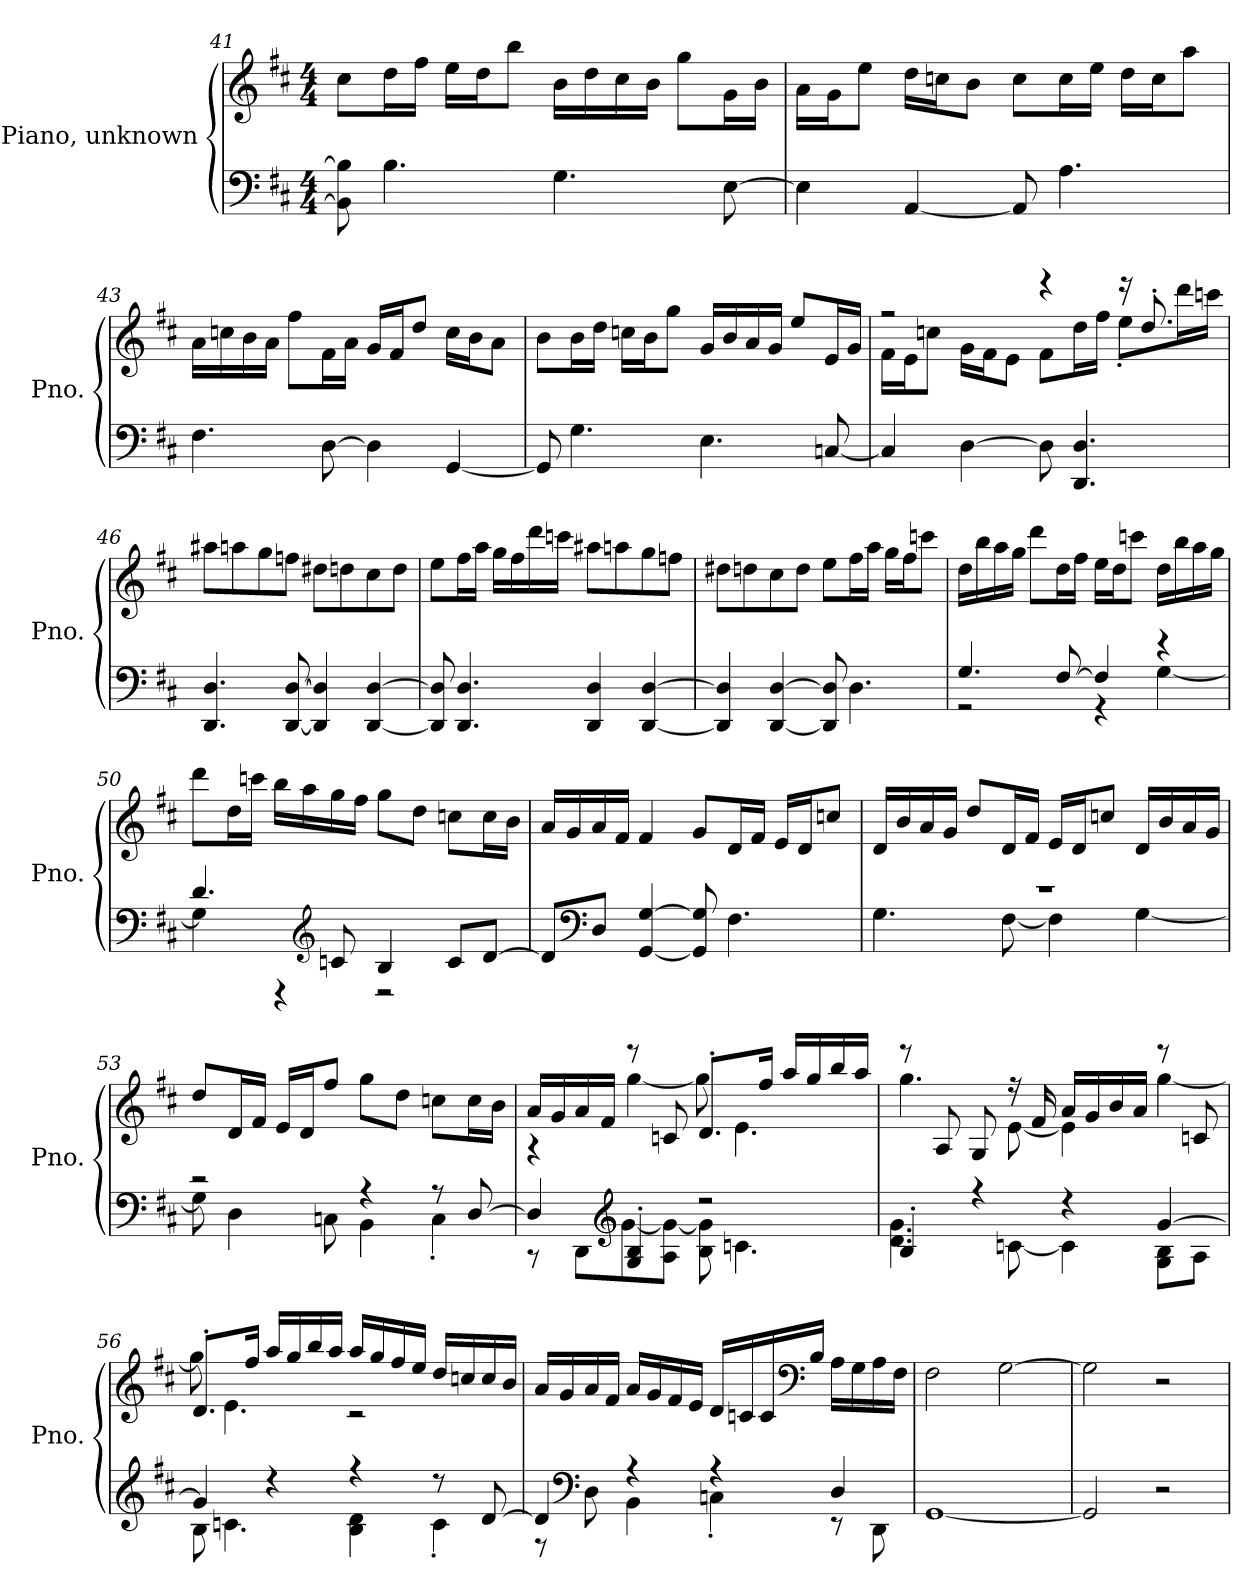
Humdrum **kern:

**kern	**kern
*part1	*part1
*staff2	*staff1
*I"Piano, unknown	*
*I'Pno.	*
*clefF4	*clefG2
*k[f#c#]	*k[f#c#]
*M4/4	*M4/4
=41	=41
8BB\] 8B\]	8cc#\L
4.B\	16dd\L
.	16ff#\JJ
.	16ee\LL
.	16dd\J
.	8bb\J
4.G\	16b\LL
.	16dd\
.	16cc#\
.	16b\JJ
.	8gg\L
[8E\	16g\L
.	16b\JJ
!!LO:LB:g=z
=42	=42
4E\]	16a\LL
.	16g\J
.	8ee\J
[4AA/	16dd\LL
.	16ccn\J
.	8b\J
8AA/]	8cc\L
4.A\	16cc\L
.	16ee\JJ
.	16dd\LL
.	16cc\J
.	8aa\J
=43	=43
4.F#\	16a\LL
.	16ccn\
.	16b\
.	16a\JJ
.	8ff#\L
[8D\	16f#\L
.	16a\JJ
4D\]	16g/LL
.	16f#/J
.	8dd/J
[4GG/	16cc\LL
.	16b\J
.	8a\J
=44	=44
8GG/]	8b\L
4.G\	16b\L
.	16dd\JJ
.	16ccn\LL
.	16b\J
.	8gg\J
4.E\	16g/LL
.	16b/
.	16a/
.	16g/JJ
.	8ee/L
[8Cn/	16e/L
.	16g/JJ
!!LO:LB:g=z
=45	=45
*	*^
4C/]	2r	16f#\LL
.	.	16e\J
.	.	8ccn\J
[4D\	.	16g\LL
.	.	16f#\J
.	.	8e\J
8D\]	4r	8f#\L
4.DD/ 4.D/	.	16dd\L
.	.	16ff#\JJ
.	16r	8ee'\L
.	8.dd'/	.
.	.	16ddd\L
.	.	16cccn\JJ
*	*v	*v
=46	=46
4.DD/ 4.D/	8aa#X\L
.	8aan\
.	8gg\
[8DD/ [8D/	8ffn\J
4DD/] 4D/]	8dd#X\L
.	8ddn\
[4DD/ [4D/	8cc#\
.	8dd\J
=47	=47
8DD/] 8D/]	8ee\L
4.DD/ 4.D/	16ff#\L
.	16aa\JJ
.	16gg\LL
.	16ff#\
.	16ddd\
.	16cccn\JJ
4DD/ 4D/	8aa#X\L
.	8aan\
[4DD/ [4D/	8gg\
.	8ffn\J
!!LO:LB:g=z
=48	=48
4DD/] 4D/]	8dd#X\L
.	8ddn\
[4DD/ [4D/	8cc#\
.	8dd\J
8DD/] 8D/]	8ee\L
4.D\	16ff#\L
.	16aa\JJ
.	16gg\LL
.	16ff#\J
.	8cccn\J
=49	=49
*^	*
4.G/	2r	16dd\LL
.	.	16bb\
.	.	16aa\
.	.	16gg\JJ
.	.	8ddd\L
[8F#/	.	16dd\L
.	.	16ff#\JJ
4F#/]	4r	16ee\LL
.	.	16dd\J
.	.	8cccn\J
4r	[4G\	16dd\LL
.	.	16bb\
.	.	16aa\
.	.	16gg\JJ
=50	=50	=50
4.d/	4G\]	8ddd\L
.	.	16dd\L
.	.	16cccn\JJ
.	4r	16bb\LL
.	.	16aa\
*clefG2	*	*
8cn/	.	16gg\
.	.	16ff#\JJ
4B/	2r	8gg\L
.	.	8dd\J
8c/L	.	8ccn\L
[8d/J	.	16cc\L
.	.	16b\JJ
*v	*v	*
!!LO:LB:g=z
=51	=51
8d/L]	16a/LL
.	16g/
*clefF4	*
8D/J	16a/
.	16f#/JJ
[4GG/ [4G/	4f#/
8GG/] 8G/]	8g/L
4.F#\	16d/L
.	16f#/JJ
.	16e/LL
.	16d/J
.	8ccn/J
=52	=52
*^	*
1r	4.G\	16d/LL
.	.	16b/
.	.	16a/
.	.	16g/JJ
.	.	8dd/L
.	[8F#\	16d/L
.	.	16f#/JJ
.	4F#\]	16e/LL
.	.	16d/J
.	.	8ccn/J
.	[4G\	16d/LL
.	.	16b/
.	.	16a/
.	.	16g/JJ
=53	=53	=53
2r	8G\]	8dd/L
.	4D\	16d/L
.	.	16f#/JJ
.	.	16e/LL
.	.	16d/J
.	8Cn\	8ff#/J
4r	4BB\	8gg\L
.	.	8dd\J
8r	4C'\	8ccn\L
[8D/	.	16cc\L
.	.	16b\JJ
!!LO:PB:g=z
=54	=54	=54
*	*	*^
4D/]	8r	16a/LL	4r
.	.	16g/	.
.	8DD\L	16a/	.
.	.	16f#/JJ	.
*clefG2	*	*	*
4G/' 4B/'	[8g\	8r	[4gg\
.	8A\ 8g\_J	8cn/	.
2r	8B\ 8g\]	8.d'/L	8gg\]
.	4.cn\	.	4.e\
.	.	16ff#/Jk	.
.	.	16aa/LL	.
.	.	16gg/	.
.	.	16bb/	.
.	.	16aa/JJ	.
=55	=55	=55	=55
4B'/	4.d\ 4.g\	8r	4.gg\
.	.	8A/	.
4r	.	8G/	.
.	[8cn\	16r	[8e\
.	.	16f#/	.
4r	4c\]	16a/LL	4e\]
.	.	16g/	.
.	.	16b/	.
.	.	16a/JJ	.
[4g/	8G\ 8B\L	8r	[4gg\
.	8A\J	8cn/	.
!!LO:LB:g=z	!!
=56	=56	=56	=56
4g/]	8B\	8.d'/L	8gg\]
.	4.cn\	.	4.e\
.	.	16ff#/Jk	.
4r	.	16aa/LL	.
.	.	16gg/	.
.	.	16bb/	.
.	.	16aa/JJ	.
4r	4B\ 4d\	16aa/LL	2r
.	.	16gg/	.
.	.	16ff#/	.
.	.	16ee/JJ	.
8r	4c'\	16dd/LL	.
.	.	16ccn/	.
[8d/	.	16cc/	.
.	.	16b/JJ	.
*	*	*v	*v
=57	=57	=57
4d/]	8r	16a/LL
.	.	16g/
*clefF4	*	*
.	8D\	16a/
.	.	16f#/JJ
4r	4BB\	16a/LL
.	.	16g/
.	.	16f#/
.	.	16e/JJ
4r	4Cn'\	16d/LL
.	.	16cn/
.	.	16c/
*	*	*clefF4
.	.	16B/JJ
4D/	8r	16A\LL
.	.	16G\
.	8DD\	16A\
.	.	16F#\JJ
*v	*v	*
=58	=58
[1GG	2F#\
.	[2G\
=59	=59
2GG/]	2G\]
2r	2r
=	=
*-	*-
